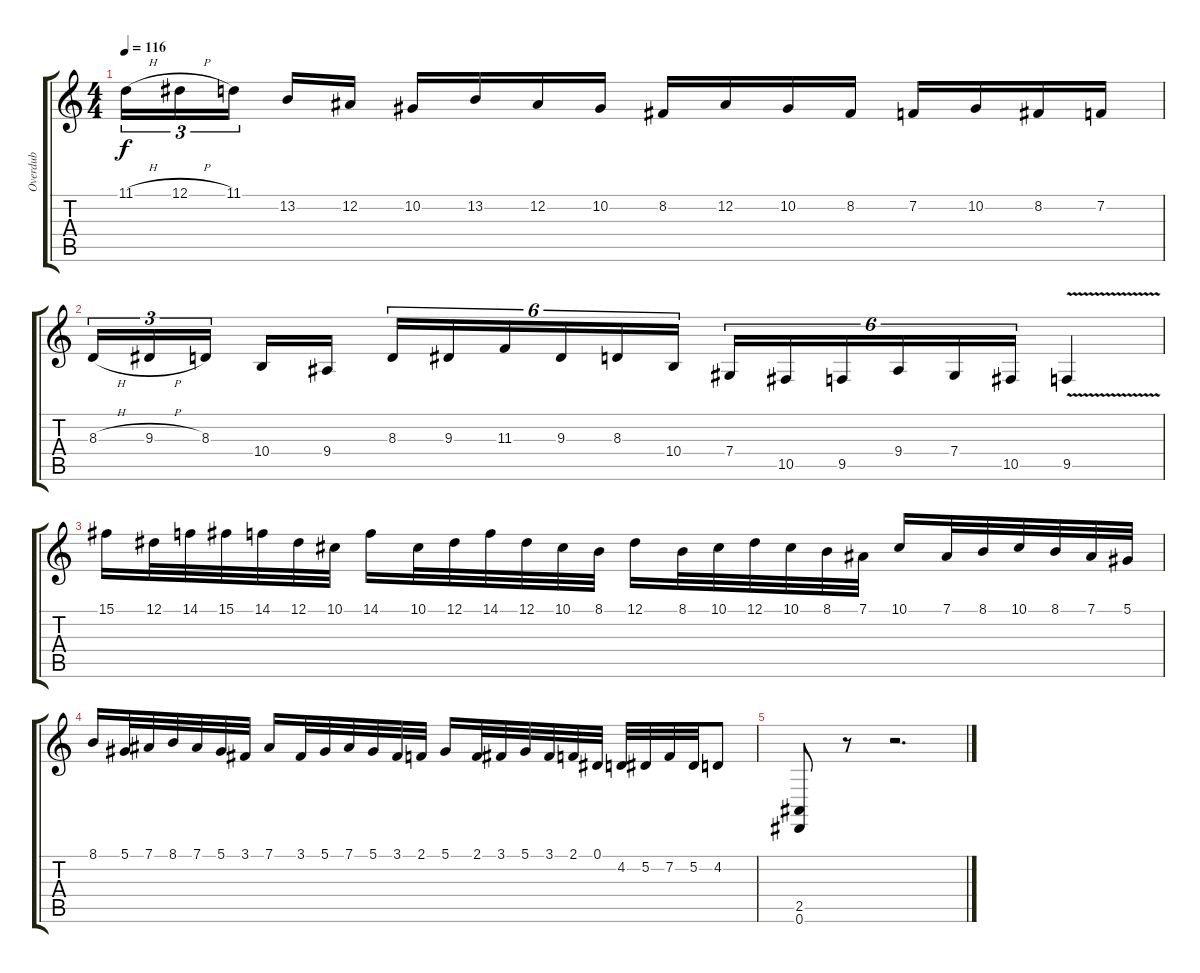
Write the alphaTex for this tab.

\track ("Overdub" "Overdub") {instrument viola}
\staff {score tabs}
\tuning (Eb4 Bb3 Gb3 Db3 Ab2 Eb2) {hide}
\ts (4 4)
\tempo 116
\clef g2
\ks c
11.1{h}.16{tu (3 2) dy f} 12.1{h}.16{tu (3 2)} 11.1.16{tu (3 2)} 13.2.16 12.2.16 10.2.16 13.2.16 12.2.16 10.2.16 8.2.16 12.2.16 10.2.16 8.2.16 7.2.16 10.2.16 8.2.16 7.2.16 |
8.3{h}.16{tu (3 2)} 9.3{h}.16{tu (3 2)} 8.3.16{tu (3 2)} 10.4.16 9.4.16 8.3.16{tu (6 4)} 9.3.16{tu (6 4)} 11.3.16{tu (6 4)} 9.3.16{tu (6 4)} 8.3.16{tu (6 4)} 10.4.16{tu (6 4)} 7.4.16{tu (6 4)} 10.5.16{tu (6 4)} 9.5.16{tu (6 4)} 9.4.16{tu (6 4)} 7.4.16{tu (6 4)} 10.5.16{tu (6 4)} 9.5{v}.4 |
\section ("" "")
15.1.16 12.1.32 14.1.32 15.1.32 14.1.32 12.1.32 10.1.32 14.1.16 10.1.32 12.1.32 14.1.32 12.1.32 10.1.32 8.1.32 12.1.16 8.1.32 10.1.32 12.1.32 10.1.32 8.1.32 7.1.32 10.1.16 7.1.32 8.1.32 10.1.32 8.1.32 7.1.32 5.1.32 |
8.1.16 5.1.32 7.1.32 8.1.32 7.1.32 5.1.32 3.1.32 7.1.16 3.1.32 5.1.32 7.1.32 5.1.32 3.1.32 2.1.32 5.1.16 2.1.32 3.1.32 5.1.32 3.1.32 2.1.32 0.1.32 4.2.32 5.2.32 7.2.32 5.2.32 4.2.8 |
(2.5 0.6).8 r.8 r.2{d}
